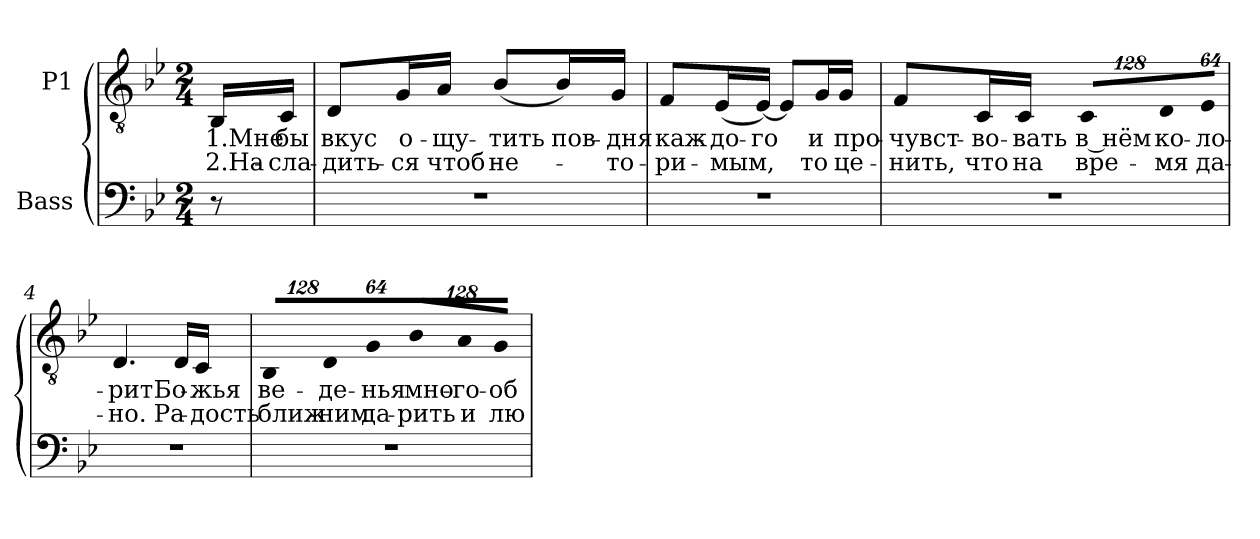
**kern	**kern	**text	**text
*part2	*part1	*part1	*part1
*staff2	*staff1	*staff1	*staff1
*I"Bass	*I"P1	*	*
!!LO:PB:g=z
*clefF4	*clefGv2	*	*
*	*ITrd7c12	*	*
*k[b-e-]	*k[b-e-]	*	*
*g:	*g:	*	*
*M2/4	*M2/4	*	*
*MM80	*MM80	*	*
=	=	=	=
!	!	!LO:LY:b:color=#000000	!LO:LY:b:color=#000000
8r	16BBB-i/LL	1.Мне	2.На-
!	!	!LO:LY:b:color=#000000	!LO:LY:b:color=#000000
.	16CCi/JJ	бы	-сла-
=1	=1	=1	=1
!LO:N:vis=1	!	!	!
!	!	!LO:LY:b:color=#000000	!LO:LY:b:color=#000000
2r	8DDi/L	вкус	-дить-
!	!	!LO:LY:b:color=#000000	!LO:LY:b:color=#000000
.	16GGi/L	о-	-ся
!	!	!LO:LY:b:color=#000000	!LO:LY:b:color=#000000
.	16AAi/JJ	-щу-	чтоб
!	!	!LO:LY:b:color=#000000	!LO:LY:b:color=#000000
.	(8BB-i/L	-тить	не-
!	!	!LO:LY:b:color=#000000	!
.	16BB-i/L)	-пов-	.
!	!	!LO:LY:b:color=#000000	!LO:LY:b:color=#000000
.	16GGi/JJ	дня	-то-
=2	=2	=2	=2
!LO:N:vis=1	!	!	!
!	!	!LO:LY:b:color=#000000	!LO:LY:b:color=#000000
2r	8FFi/L	каж-	-ри-
!	!	!LO:LY:b:color=#000000	!LO:LY:b:color=#000000
.	(16EE-i/L	-до-	-мым,
!	!	!LO:LY:b:color=#000000	!
.	[<16EE-i/JJ)	-го	.
.	8EE-i/L]	.	.
!	!	!LO:LY:b:color=#000000	!LO:LY:b:color=#000000
.	16GGi/L	и	то
!	!	!LO:LY:b:color=#000000	!LO:LY:b:color=#000000
.	16GGi/JJ	про-	це-
=3	=3	=3	=3
!LO:N:vis=1	!	!	!
!	!	!LO:LY:b:color=#000000	!LO:LY:b:color=#000000
2r	8FFi/L	-чувст-	-нить,
!	!	!LO:LY:b:color=#000000	!LO:LY:b:color=#000000
.	16CCi/L	-во-	что
!	!	!LO:LY:b:color=#000000	!LO:LY:b:color=#000000
.	16CCi/JJ	-вать	на
*	*Xbrackettup	*	*
!	!LO:N:vis=8	!	!
!	!	!LO:LY:b:color=#000000	!LO:LY:b:color=#000000
.	1024%85CCi/L	в нём	вре-
!	!LO:N:vis=8	!	!
!	!	!LO:LY:b:color=#000000	!LO:LY:b:color=#000000
.	1024%85DDi/	ко-	-мя
!	!LO:N:vis=8	!	!
!	!	!LO:LY:b:color=#000000	!LO:LY:b:color=#000000
.	512%43EE-i/J	-ло-	да-
!!LO:LB:g=z
=4	=4	=4	=4
!LO:N:vis=1	!	!	!
!	!	!LO:LY:b:color=#000000	!LO:LY:b:color=#000000
2r	4.DDi/	-рит	-но.
!	!	!LO:LY:b:color=#000000	!LO:LY:b:color=#000000
.	16DDi/LL	Бо-	Ра-
!	!	!LO:LY:b:color=#000000	!LO:LY:b:color=#000000
.	16CCi/JJ	-жья	-дость
=5	=5	=5	=5
!LO:N:vis=1	!LO:N:vis=8	!	!
!	!	!LO:LY:b:color=#000000	!LO:LY:b:color=#000000
2r	1024%85BBB-i/L	ве-	ближ-
!	!LO:N:vis=8	!	!
!	!	!LO:LY:b:color=#000000	!LO:LY:b:color=#000000
.	1024%85DDi/	-де-	-ним
!	!LO:N:vis=8	!	!
!	!	!LO:LY:b:color=#000000	!LO:LY:b:color=#000000
.	512%43GGi/J	-нья	да-
!	!LO:N:vis=8	!	!
!	!	!LO:LY:b:color=#000000	!LO:LY:b:color=#000000
.	1024%85BB-i/L	мно-	-рить
!	!LO:N:vis=8	!	!
!	!	!LO:LY:b:color=#000000	!LO:LY:b:color=#000000
.	1024%85AAi/	-го-	и
!	!LO:N:vis=8	!	!
!	!	!LO:LY:b:color=#000000	!LO:LY:b:color=#000000
.	512%43GGi/J	-об-	лю-
=	=	=	=
*-	*-	*-	*-
